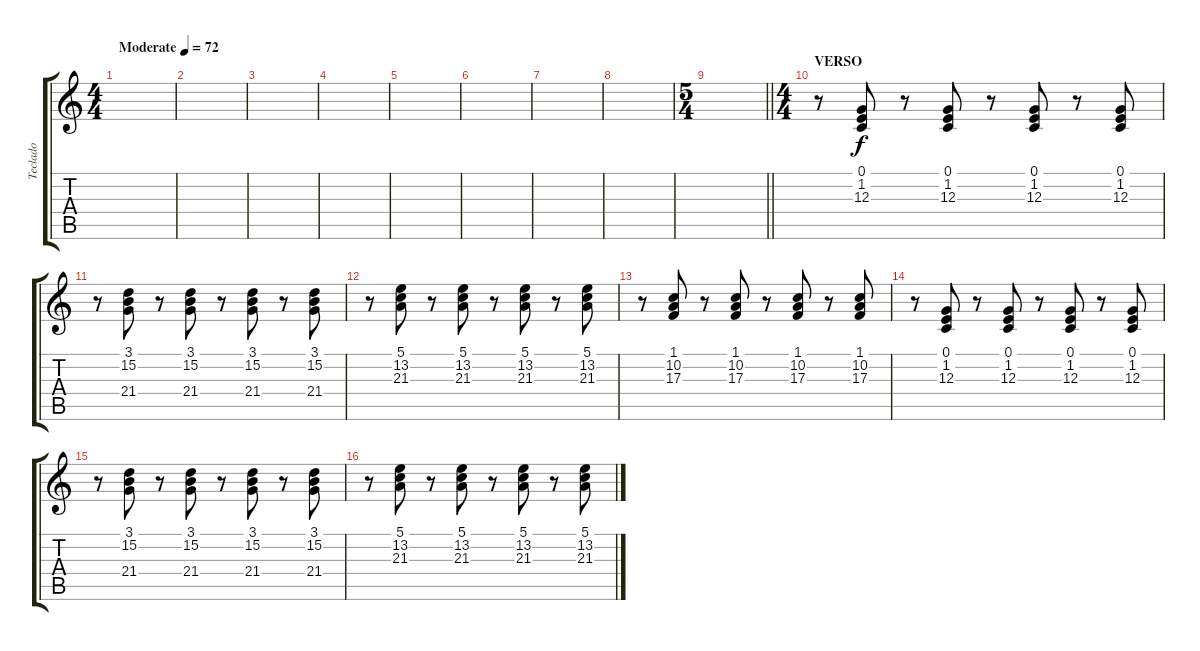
\track ("Teclado" "Teclado") {instrument acousticgrandpiano}
\staff {score tabs}
\tuning (E4 B3 G3 D3 A2 E2) {hide}
\ts (4 4)
\tempo (72 "Moderate")
\clef g2
\ks c
|
|
|
|
|
|
|
|
\ts (5 4)
\barLineRight lightlight
|
\ts (4 4)
\section ("" "VERSO")
r.8 (0.1 1.2 12.3).8 r.8 (0.1 1.2 12.3).8 r.8 (0.1 1.2 12.3).8 r.8 (0.1 1.2 12.3).8 |
r.8 (3.1 15.2 21.4).8 r.8 (3.1 15.2 21.4).8 r.8 (3.1 15.2 21.4).8 r.8 (3.1 15.2 21.4).8 |
r.8 (5.1 13.2 21.3).8 r.8 (5.1 13.2 21.3).8 r.8 (5.1 13.2 21.3).8 r.8 (5.1 13.2 21.3).8 |
r.8 (1.1 10.2 17.3).8 r.8 (1.1 10.2 17.3).8 r.8 (1.1 10.2 17.3).8 r.8 (1.1 10.2 17.3).8 |
r.8 (0.1 1.2 12.3).8 r.8 (0.1 1.2 12.3).8 r.8 (0.1 1.2 12.3).8 r.8 (0.1 1.2 12.3).8 |
r.8 (3.1 15.2 21.4).8 r.8 (3.1 15.2 21.4).8 r.8 (3.1 15.2 21.4).8 r.8 (3.1 15.2 21.4).8 |
r.8 (5.1 13.2 21.3).8 r.8 (5.1 13.2 21.3).8 r.8 (5.1 13.2 21.3).8 r.8 (5.1 13.2 21.3).8
